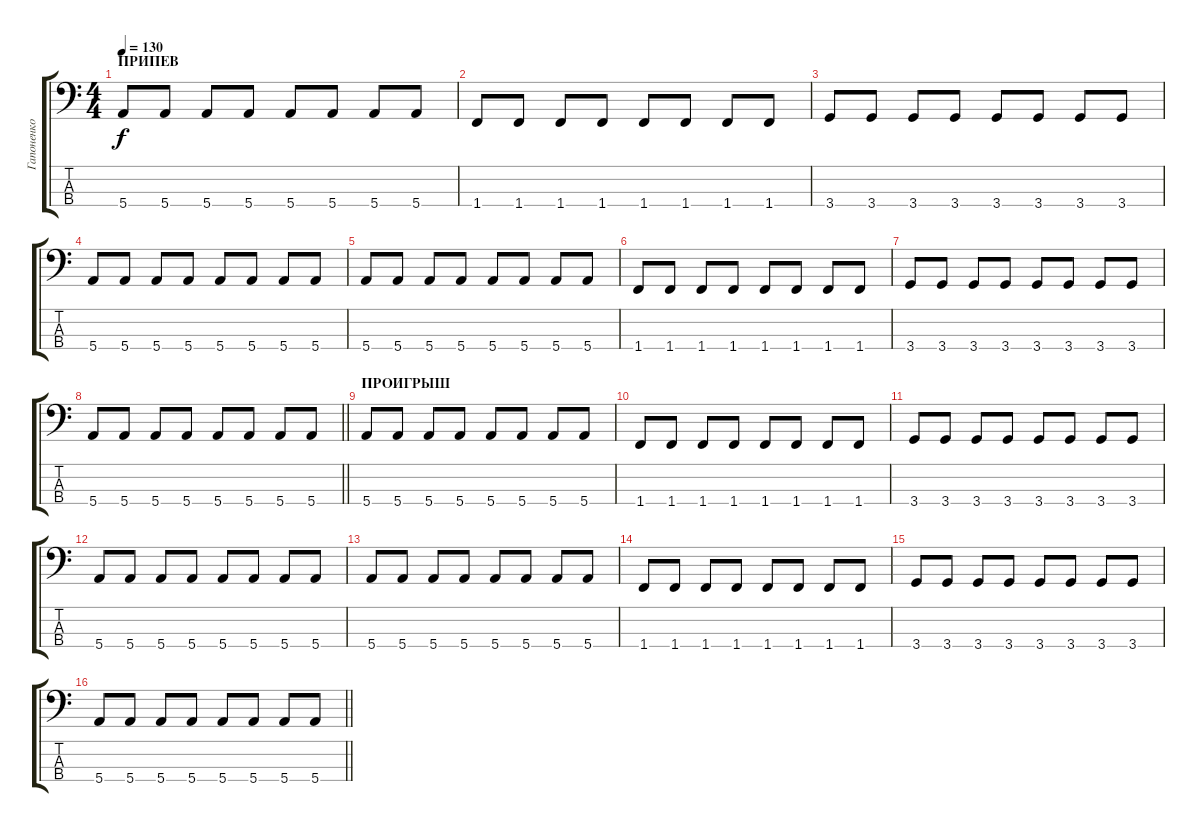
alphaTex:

\track ("Гапоненко Андрей" "Гапоненко ") {instrument acousticguitarsteel}
\staff {score tabs}
\tuning (G2 D2 A1 E1) {hide}
\ts (4 4)
\section ("" "ПРИПЕВ")
\tempo 130
\clef f4
\ks c
5.4.8{dy f} 5.4.8 5.4.8 5.4.8 5.4.8 5.4.8 5.4.8 5.4.8 |
1.4.8 1.4.8 1.4.8 1.4.8 1.4.8 1.4.8 1.4.8 1.4.8 |
3.4.8 3.4.8 3.4.8 3.4.8 3.4.8 3.4.8 3.4.8 3.4.8 |
5.4.8 5.4.8 5.4.8 5.4.8 5.4.8 5.4.8 5.4.8 5.4.8 |
5.4.8 5.4.8 5.4.8 5.4.8 5.4.8 5.4.8 5.4.8 5.4.8 |
1.4.8 1.4.8 1.4.8 1.4.8 1.4.8 1.4.8 1.4.8 1.4.8 |
3.4.8 3.4.8 3.4.8 3.4.8 3.4.8 3.4.8 3.4.8 3.4.8 |
\barLineRight lightlight
5.4.8 5.4.8 5.4.8 5.4.8 5.4.8 5.4.8 5.4.8 5.4.8 |
\section ("" "ПРОИГРЫШ")
5.4.8 5.4.8 5.4.8 5.4.8 5.4.8 5.4.8 5.4.8 5.4.8 |
1.4.8 1.4.8 1.4.8 1.4.8 1.4.8 1.4.8 1.4.8 1.4.8 |
3.4.8 3.4.8 3.4.8 3.4.8 3.4.8 3.4.8 3.4.8 3.4.8 |
5.4.8 5.4.8 5.4.8 5.4.8 5.4.8 5.4.8 5.4.8 5.4.8 |
5.4.8 5.4.8 5.4.8 5.4.8 5.4.8 5.4.8 5.4.8 5.4.8 |
1.4.8 1.4.8 1.4.8 1.4.8 1.4.8 1.4.8 1.4.8 1.4.8 |
3.4.8 3.4.8 3.4.8 3.4.8 3.4.8 3.4.8 3.4.8 3.4.8 |
\barLineRight lightlight
5.4.8 5.4.8 5.4.8 5.4.8 5.4.8 5.4.8 5.4.8 5.4.8
